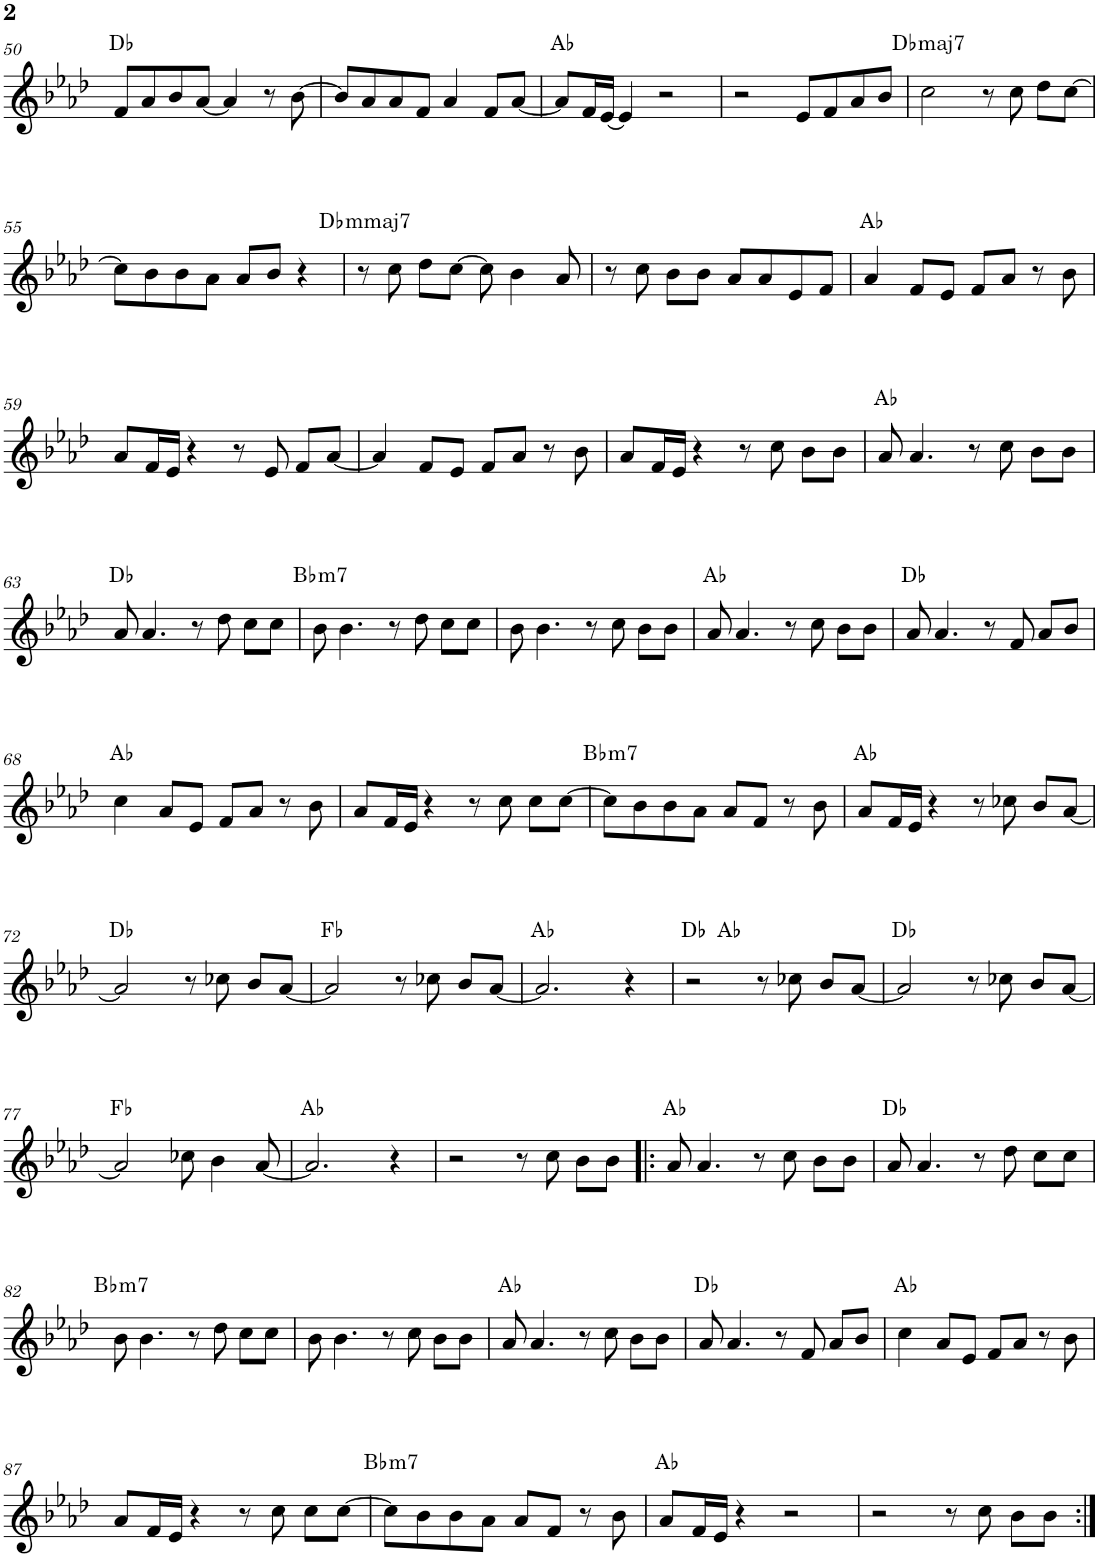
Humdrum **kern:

**kern	**harte
*part1	*part1
*staff1	*
*I"P1	*
!!LO:PB:g=z
*clefG2	*
*k[b-e-a-d-]	*
*A-:	*
*M4/4	*
=50	=50
8f/L	Db:maj
8a-/	.
8b-/	.
[<8a-/J	.
4a-/]	.
8r	.
[>8b-\	.
=51	=51
8b-/L]	.
8a-/	.
8a-/	.
8f/J	.
4a-/	.
8f/L	.
[<8a-/J	.
=52	=52
8a-/L]	Ab:maj
16f/L	.
[<16e-/JJ	.
4e-/]	.
2r	.
=53	=53
2r	.
8e-/L	.
8f/	.
8a-/	.
8b-/J	.
=54	=54
!	!LO:H:kt=maj7
2cc\	Db:maj7
8r	.
8cc\	.
8dd-\L	.
[>8cc\J	.
!!LO:LB:g=z
=55	=55
8cc\L]	.
8b-\	.
8b-\	.
8a-\J	.
8a-/L	.
8b-/J	.
4r	.
=56	=56
!	!LO:H:kt=mmaj7
8r	Db:minmaj7
8cc\	.
8dd-\L	.
[>8cc\J	.
8cc\]	.
4b-\	.
8a-/	.
=57	=57
8r	.
8cc\	.
8b-\L	.
8b-\J	.
8a-/L	.
8a-/	.
8e-/	.
8f/J	.
=58	=58
4a-/	Ab:maj
8f/L	.
8e-/J	.
8f/L	.
8a-/J	.
8r	.
8b-\	.
!!LO:LB:g=z
=59	=59
8a-/L	.
16f/L	.
16e-/JJ	.
4r	.
8r	.
8e-/	.
8f/L	.
[<8a-/J	.
=60	=60
4a-/]	.
8f/L	.
8e-/J	.
8f/L	.
8a-/J	.
8r	.
8b-\	.
=61	=61
8a-/L	.
16f/L	.
16e-/JJ	.
4r	.
8r	.
8cc\	.
8b-\L	.
8b-\J	.
=62	=62
8a-/	Ab:maj
4.a-/	.
8r	.
8cc\	.
8b-\L	.
8b-\J	.
!!LO:LB:g=z
=63	=63
8a-/	Db:maj
4.a-/	.
8r	.
8dd-\	.
8cc\L	.
8cc\J	.
=64	=64
!	!LO:H:kt=m7
8b-\	Bb:min7
4.b-\	.
8r	.
8dd-\	.
8cc\L	.
8cc\J	.
=65	=65
8b-\	.
4.b-\	.
8r	.
8cc\	.
8b-\L	.
8b-\J	.
=66	=66
8a-/	Ab:maj
4.a-/	.
8r	.
8cc\	.
8b-\L	.
8b-\J	.
=67	=67
8a-/	Db:maj
4.a-/	.
8r	.
8f/	.
8a-/L	.
8b-/J	.
!!LO:LB:g=z
=68	=68
4cc\	Ab:maj
8a-/L	.
8e-/J	.
8f/L	.
8a-/J	.
8r	.
8b-\	.
=69	=69
8a-/L	.
16f/L	.
16e-/JJ	.
4r	.
8r	.
8cc\	.
8cc\L	.
[>8cc\J	.
=70	=70
!	!LO:H:kt=m7
8cc\L]	Bb:min7
8b-\	.
8b-\	.
8a-\J	.
8a-/L	.
8f/J	.
8r	.
8b-\	.
=71	=71
8a-/L	Ab:maj
16f/L	.
16e-/JJ	.
4r	.
8r	.
8cc-X\	.
8b-/L	.
[<8a-/J	.
!!LO:LB:g=z
=72	=72
2a-/]	Db:maj
8r	.
8cc-X\	.
8b-/L	.
[<8a-/J	.
=73	=73
2a-/]	Fb:maj
8r	.
8cc-X\	.
8b-/L	.
[<8a-/J	.
=74	=74
2.a-/]	Ab:maj
4r	.
=75	=75
*^	*
2r	4ryy	Db:maj
.	2.ryy	Ab:maj
8r	.	.
8cc-X\	.	.
8b-/L	.	.
[<8a-/J	.	.
*v	*v	*
=76	=76
2a-/]	Db:maj
8r	.
8cc-X\	.
8b-/L	.
[<8a-/J	.
!!LO:LB:g=z
=77	=77
2a-/]	Fb:maj
8cc-X\	.
4b-\	.
[<8a-/	.
=78	=78
2.a-/]	Ab:maj
4r	.
=79	=79
2r	.
8r	.
8cc\	.
8b-\L	.
8b-\J	.
=80!|:	=80!|:
8a-/	Ab:maj
4.a-/	.
8r	.
8cc\	.
8b-\L	.
8b-\J	.
=81	=81
8a-/	Db:maj
4.a-/	.
8r	.
8dd-\	.
8cc\L	.
8cc\J	.
!!LO:LB:g=z
=82	=82
!	!LO:H:kt=m7
8b-\	Bb:min7
4.b-\	.
8r	.
8dd-\	.
8cc\L	.
8cc\J	.
=83	=83
8b-\	.
4.b-\	.
8r	.
8cc\	.
8b-\L	.
8b-\J	.
=84	=84
8a-/	Ab:maj
4.a-/	.
8r	.
8cc\	.
8b-\L	.
8b-\J	.
=85	=85
8a-/	Db:maj
4.a-/	.
8r	.
8f/	.
8a-/L	.
8b-/J	.
=86	=86
4cc\	Ab:maj
8a-/L	.
8e-/J	.
8f/L	.
8a-/J	.
8r	.
8b-\	.
!!LO:LB:g=z
=87	=87
8a-/L	.
16f/L	.
16e-/JJ	.
4r	.
8r	.
8cc\	.
8cc\L	.
[>8cc\J	.
=88	=88
!	!LO:H:kt=m7
8cc\L]	Bb:min7
8b-\	.
8b-\	.
8a-\J	.
8a-/L	.
8f/J	.
8r	.
8b-\	.
=89	=89
8a-/L	Ab:maj
16f/L	.
16e-/JJ	.
4r	.
2r	.
=90	=90
2r	.
8r	.
8cc\	.
8b-\L	.
8b-\J	.
=:|!	=:|!
*-	*-
